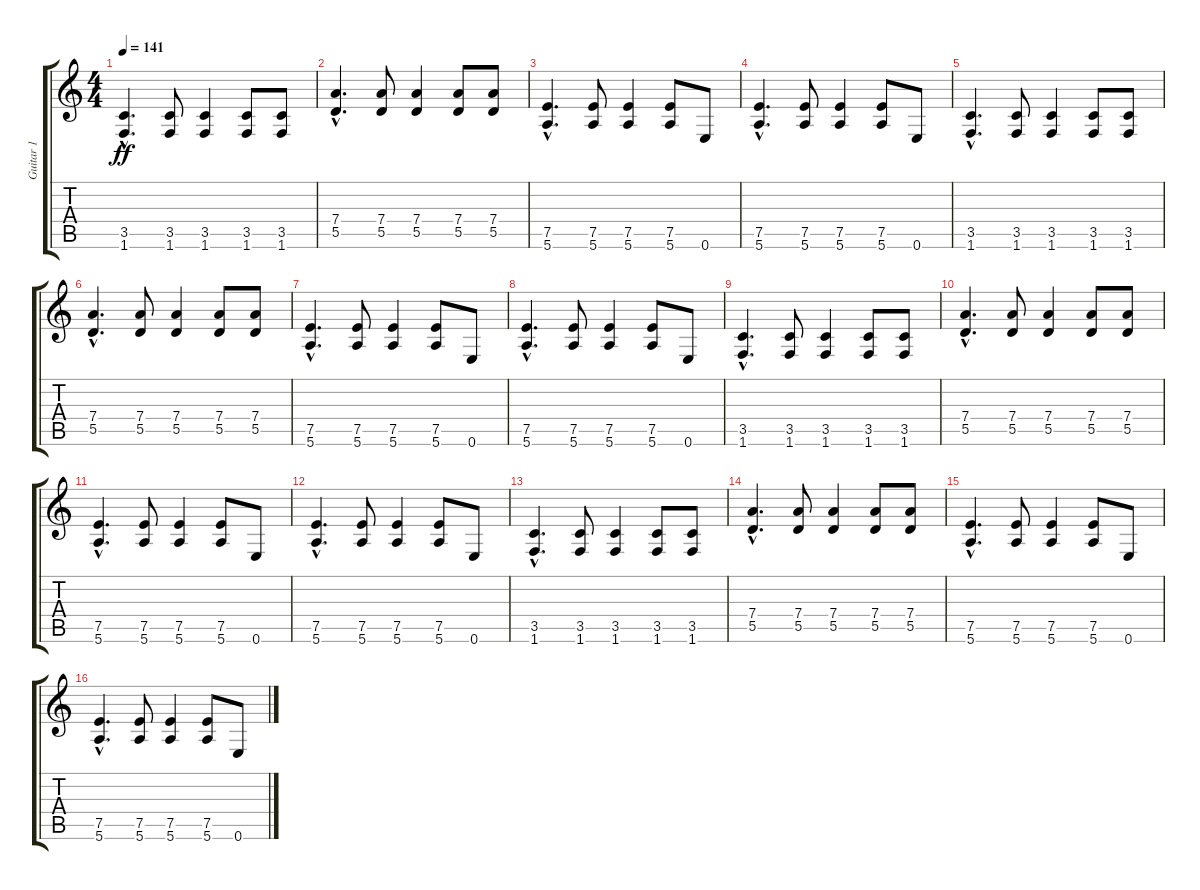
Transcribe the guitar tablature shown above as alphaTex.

\track ("Guitar 1" "Guitar 1") {instrument distortionguitar}
\staff {score tabs}
\tuning (E4 B3 G3 D3 A2 E2) {hide}
\ts (4 4)
\tempo 141
\clef g2
\ks c
(3.5{hac} 1.6{hac}).4{d dy ff} (3.5 1.6).8 (3.5 1.6).4 (3.5 1.6).8 (3.5 1.6).8 |
(7.4{hac} 5.5{hac}).4{d} (7.4 5.5).8 (7.4 5.5).4 (7.4 5.5).8 (7.4 5.5).8 |
(7.5{hac} 5.6{hac}).4{d} (7.5 5.6).8 (7.5 5.6).4 (7.5 5.6).8 0.6.8 |
(7.5{hac} 5.6{hac}).4{d} (7.5 5.6).8 (7.5 5.6).4 (7.5 5.6).8 0.6.8 |
(3.5{hac} 1.6{hac}).4{d} (3.5 1.6).8 (3.5 1.6).4 (3.5 1.6).8 (3.5 1.6).8 |
(7.4{hac} 5.5{hac}).4{d} (7.4 5.5).8 (7.4 5.5).4 (7.4 5.5).8 (7.4 5.5).8 |
(7.5{hac} 5.6{hac}).4{d} (7.5 5.6).8 (7.5 5.6).4 (7.5 5.6).8 0.6.8 |
(7.5{hac} 5.6{hac}).4{d} (7.5 5.6).8 (7.5 5.6).4 (7.5 5.6).8 0.6.8 |
(3.5{hac} 1.6{hac}).4{d} (3.5 1.6).8 (3.5 1.6).4 (3.5 1.6).8 (3.5 1.6).8 |
(7.4{hac} 5.5{hac}).4{d} (7.4 5.5).8 (7.4 5.5).4 (7.4 5.5).8 (7.4 5.5).8 |
(7.5{hac} 5.6{hac}).4{d} (7.5 5.6).8 (7.5 5.6).4 (7.5 5.6).8 0.6.8 |
(7.5{hac} 5.6{hac}).4{d} (7.5 5.6).8 (7.5 5.6).4 (7.5 5.6).8 0.6.8 |
(3.5{hac} 1.6{hac}).4{d} (3.5 1.6).8 (3.5 1.6).4 (3.5 1.6).8 (3.5 1.6).8 |
(7.4{hac} 5.5{hac}).4{d} (7.4 5.5).8 (7.4 5.5).4 (7.4 5.5).8 (7.4 5.5).8 |
(7.5{hac} 5.6{hac}).4{d} (7.5 5.6).8 (7.5 5.6).4 (7.5 5.6).8 0.6.8 |
(7.5{hac} 5.6{hac}).4{d} (7.5 5.6).8 (7.5 5.6).4 (7.5 5.6).8 0.6.8
